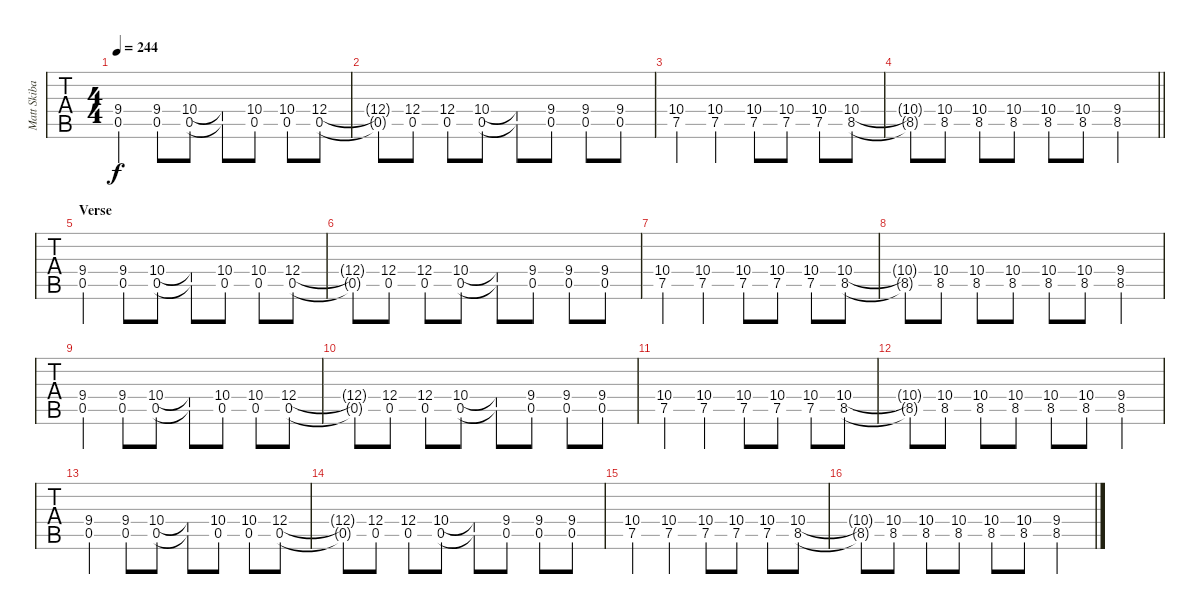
\track ("Matt Skiba - Guitar" "Matt Skiba") {instrument distortionguitar}
\staff {tabs}
\tuning (E4 B3 G3 D3 A2 E2) {hide}
\ts (4 4)
\tempo 244
\clef g2
\ks c
(9.4 0.5).4{dy f} (9.4 0.5).8 (10.4 0.5).8 (10.4{t} 0.5{t}).8 (10.4 0.5).8 (10.4 0.5).8 (12.4 0.5).8 |
(12.4{t} 0.5{t}).8 (12.4 0.5).8 (12.4 0.5).8 (10.4 0.5).8 (10.4{t} 0.5{t}).8 (9.4 0.5).8 (9.4 0.5).8 (9.4 0.5).8 |
(10.4 7.5).4 (10.4 7.5).4 (10.4 7.5).8 (10.4 7.5).8 (10.4 7.5).8 (10.4 8.5).8 |
\barLineRight lightlight
(10.4{t} 8.5{t}).8 (10.4 8.5).8 (10.4 8.5).8 (10.4 8.5).8 (10.4 8.5).8 (10.4 8.5).8 (9.4 8.5).4 |
\section ("" "Verse")
(9.4 0.5).4 (9.4 0.5).8 (10.4 0.5).8 (10.4{t} 0.5{t}).8 (10.4 0.5).8 (10.4 0.5).8 (12.4 0.5).8 |
(12.4{t} 0.5{t}).8 (12.4 0.5).8 (12.4 0.5).8 (10.4 0.5).8 (10.4{t} 0.5{t}).8 (9.4 0.5).8 (9.4 0.5).8 (9.4 0.5).8 |
(10.4 7.5).4 (10.4 7.5).4 (10.4 7.5).8 (10.4 7.5).8 (10.4 7.5).8 (10.4 8.5).8 |
(10.4{t} 8.5{t}).8 (10.4 8.5).8 (10.4 8.5).8 (10.4 8.5).8 (10.4 8.5).8 (10.4 8.5).8 (9.4 8.5).4 |
(9.4 0.5).4 (9.4 0.5).8 (10.4 0.5).8 (10.4{t} 0.5{t}).8 (10.4 0.5).8 (10.4 0.5).8 (12.4 0.5).8 |
(12.4{t} 0.5{t}).8 (12.4 0.5).8 (12.4 0.5).8 (10.4 0.5).8 (10.4{t} 0.5{t}).8 (9.4 0.5).8 (9.4 0.5).8 (9.4 0.5).8 |
(10.4 7.5).4 (10.4 7.5).4 (10.4 7.5).8 (10.4 7.5).8 (10.4 7.5).8 (10.4 8.5).8 |
(10.4{t} 8.5{t}).8 (10.4 8.5).8 (10.4 8.5).8 (10.4 8.5).8 (10.4 8.5).8 (10.4 8.5).8 (9.4 8.5).4 |
(9.4 0.5).4 (9.4 0.5).8 (10.4 0.5).8 (10.4{t} 0.5{t}).8 (10.4 0.5).8 (10.4 0.5).8 (12.4 0.5).8 |
(12.4{t} 0.5{t}).8 (12.4 0.5).8 (12.4 0.5).8 (10.4 0.5).8 (10.4{t} 0.5{t}).8 (9.4 0.5).8 (9.4 0.5).8 (9.4 0.5).8 |
(10.4 7.5).4 (10.4 7.5).4 (10.4 7.5).8 (10.4 7.5).8 (10.4 7.5).8 (10.4 8.5).8 |
(10.4{t} 8.5{t}).8 (10.4 8.5).8 (10.4 8.5).8 (10.4 8.5).8 (10.4 8.5).8 (10.4 8.5).8 (9.4 8.5).4
